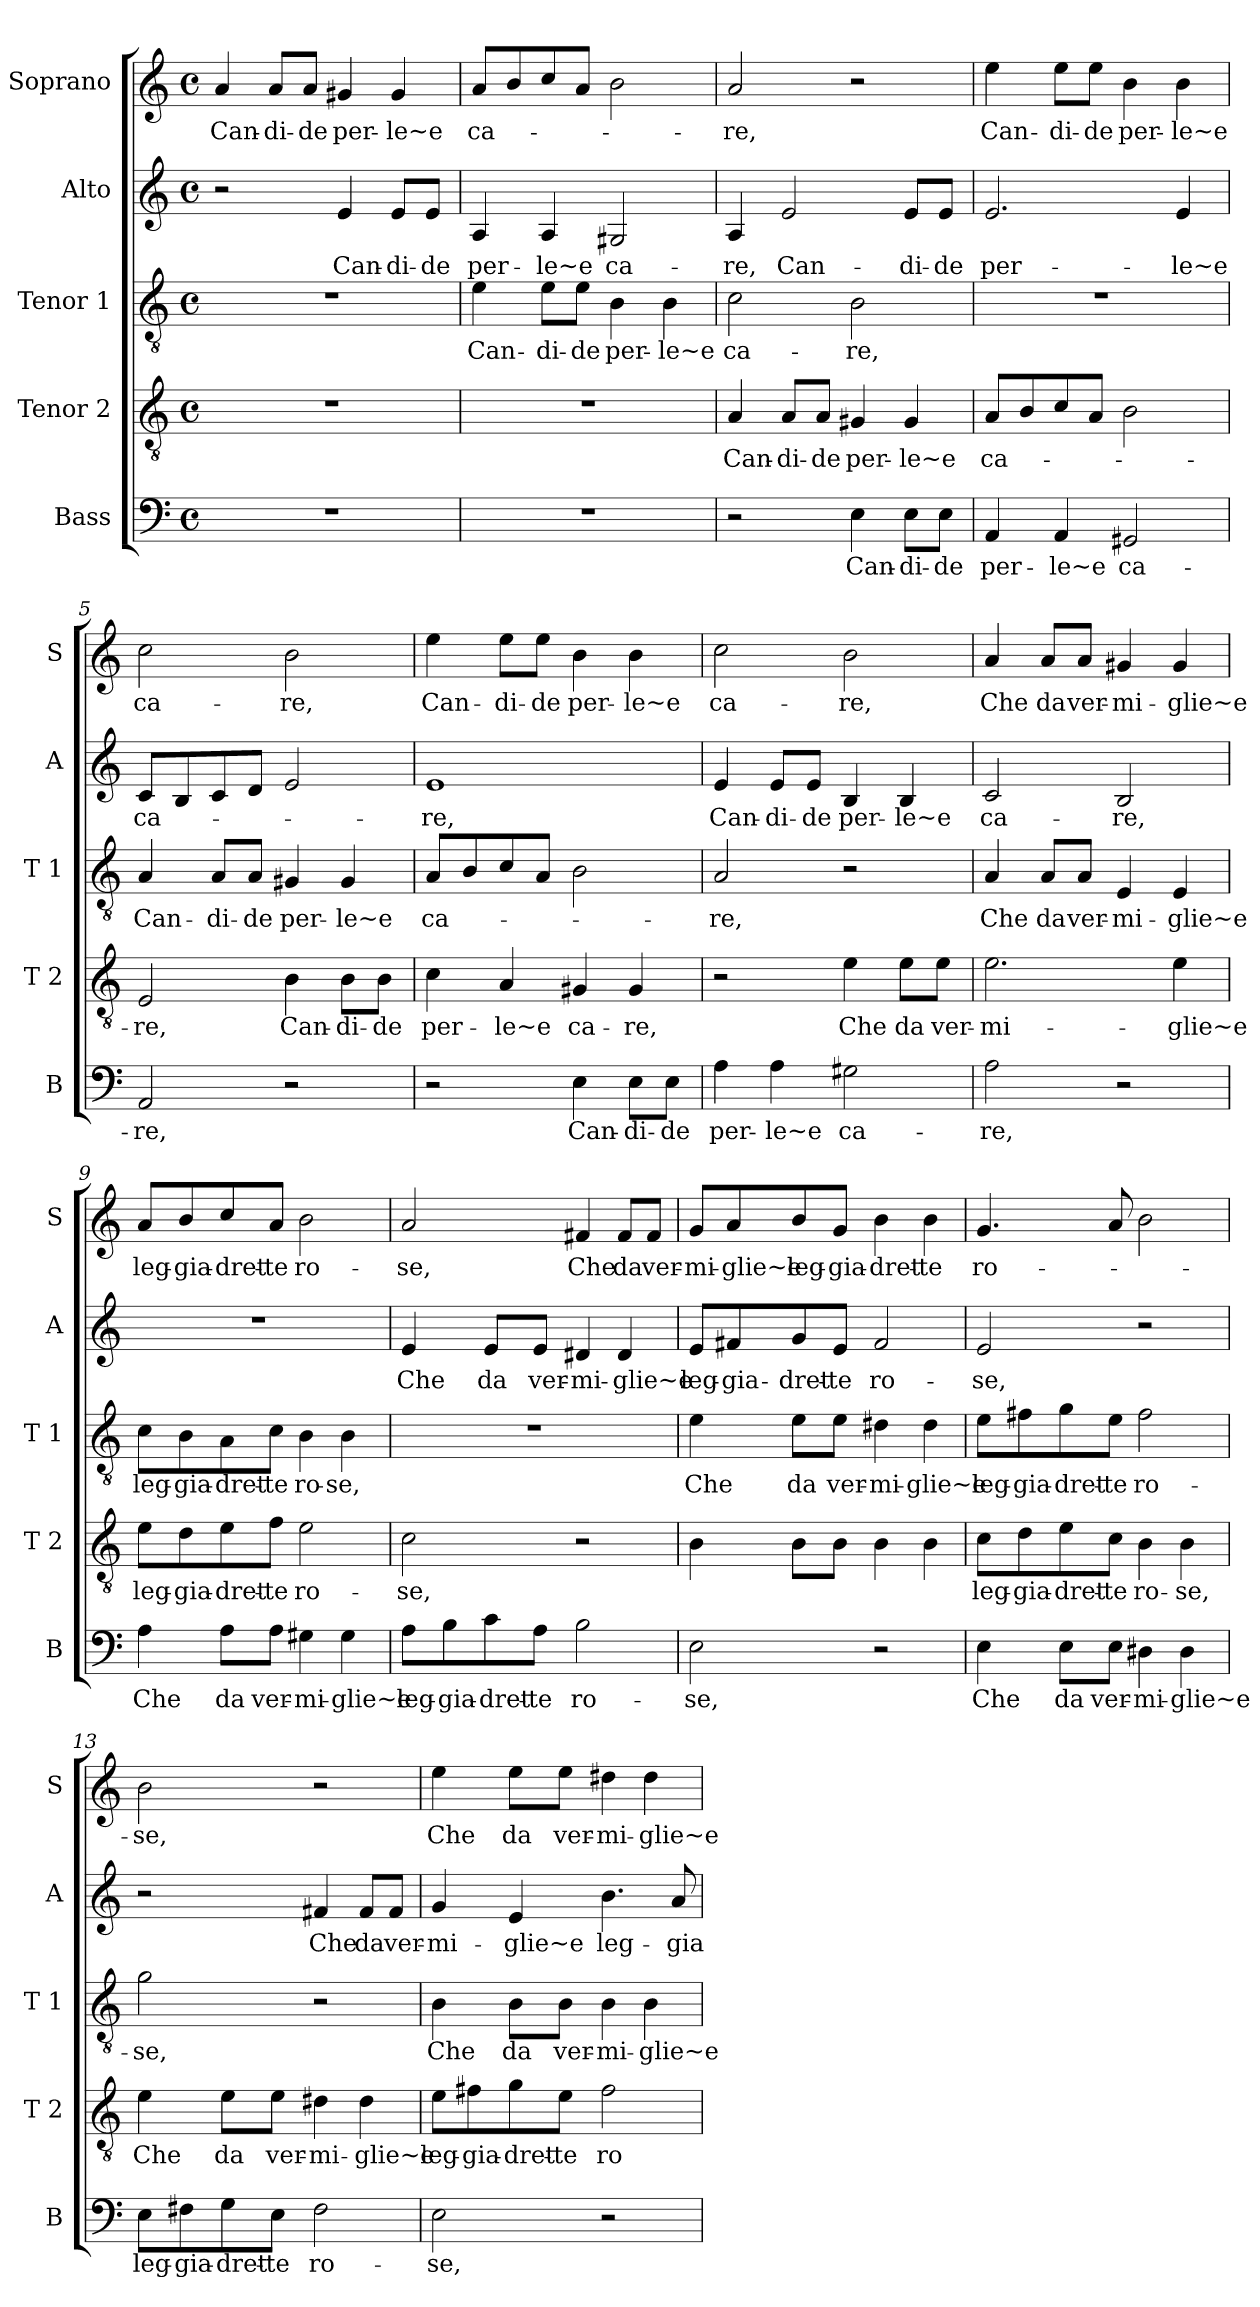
**kern	**text	**kern	**text	**kern	**text	**kern	**text	**kern	**text
*part5	*part5	*part4	*part4	*part3	*part3	*part2	*part2	*part1	*part1
*staff5	*staff5	*staff4	*staff4	*staff3	*staff3	*staff2	*staff2	*staff1	*staff1
*I"Bass	*	*I"Tenor 2	*	*I"Tenor 1	*	*I"Alto	*	*I"Soprano	*
*I'B	*	*I'T 2	*	*I'T 1	*	*I'A	*	*I'S	*
*clefF4	*	*clefGv2	*	*clefGv2	*	*clefG2	*	*clefG2	*
*k[]	*	*k[]	*	*k[]	*	*k[]	*	*k[]	*
*C:	*	*C:	*	*C:	*	*C:	*	*C:	*
*M4/4	*	*M4/4	*	*M4/4	*	*M4/4	*	*M4/4	*
*met(c)	*	*met(c)	*	*met(c)	*	*met(c)	*	*met(c)	*
=1	=1	=1	=1	=1	=1	=1	=1	=1	=1
!	!	!	!	!	!	!	!	!	!LO:LY:b
1r	.	1r	.	1r	.	2r	.	4a/	Can-
!	!	!	!	!	!	!	!	!	!LO:LY:b
.	.	.	.	.	.	.	.	8a/L	-di-
!	!	!	!	!	!	!	!	!	!LO:LY:b
.	.	.	.	.	.	.	.	8a/J	-de
!	!	!	!	!	!	!	!LO:LY:b	!	!LO:LY:b
.	.	.	.	.	.	4e/	Can-	4g#X/	per-
!	!	!	!	!	!	!	!LO:LY:b	!	!LO:LY:b
.	.	.	.	.	.	8e/L	-di-	4g#/	-le~e
!	!	!	!	!	!	!	!LO:LY:b	!	!
.	.	.	.	.	.	8e/J	-de	.	.
=2	=2	=2	=2	=2	=2	=2	=2	=2	=2
!	!	!	!	!	!LO:LY:b	!	!LO:LY:b	!	!LO:LY:b
1r	.	1r	.	4e\	Can-	4A/	per-	8a/L	ca-
.	.	.	.	.	.	.	.	8b/	.
!	!	!	!	!	!LO:LY:b	!	!LO:LY:b	!	!
.	.	.	.	8e\L	-di-	4A/	-le~e	8cc/	.
!	!	!	!	!	!LO:LY:b	!	!	!	!
.	.	.	.	8e\J	-de	.	.	8a/J	.
!	!	!	!	!	!LO:LY:b	!	!LO:LY:b	!	!
.	.	.	.	4B\	per-	2G#X/	ca-	2b\	.
!	!	!	!	!	!LO:LY:b	!	!	!	!
.	.	.	.	4B\	-le~e	.	.	.	.
=3	=3	=3	=3	=3	=3	=3	=3	=3	=3
!	!	!	!LO:LY:b	!	!LO:LY:b	!	!LO:LY:b	!	!LO:LY:b
2r	.	4A/	Can-	2c\	ca-	4A/	-re,	2a/	-re,
!	!	!	!LO:LY:b	!	!	!	!LO:LY:b	!	!
.	.	8A/L	-di-	.	.	2e/	Can-	.	.
!	!	!	!LO:LY:b	!	!	!	!	!	!
.	.	8A/J	-de	.	.	.	.	.	.
!	!LO:LY:b	!	!LO:LY:b	!	!LO:LY:b	!	!	!	!
4E\	Can-	4G#X/	per-	2B\	-re,	.	.	2r	.
!	!LO:LY:b	!	!LO:LY:b	!	!	!	!LO:LY:b	!	!
8E\L	-di-	4G#/	-le~e	.	.	8e/L	-di-	.	.
!	!LO:LY:b	!	!	!	!	!	!LO:LY:b	!	!
8E\J	-de	.	.	.	.	8e/J	-de	.	.
=4	=4	=4	=4	=4	=4	=4	=4	=4	=4
!	!LO:LY:b	!	!LO:LY:b	!	!	!	!LO:LY:b	!	!LO:LY:b
4AA/	per-	8A/L	ca-	1r	.	2.e/	per-	4ee\	Can-
.	.	8B/	.	.	.	.	.	.	.
!	!LO:LY:b	!	!	!	!	!	!	!	!LO:LY:b
4AA/	-le~e	8c/	.	.	.	.	.	8ee\L	-di-
!	!	!	!	!	!	!	!	!	!LO:LY:b
.	.	8A/J	.	.	.	.	.	8ee\J	-de
!	!LO:LY:b	!	!	!	!	!	!	!	!LO:LY:b
2GG#X/	ca-	2B\	.	.	.	.	.	4b\	per-
!	!	!	!	!	!	!	!LO:LY:b	!	!LO:LY:b
.	.	.	.	.	.	4e/	-le~e	4b\	-le~e
=5	=5	=5	=5	=5	=5	=5	=5	=5	=5
!	!LO:LY:b	!	!LO:LY:b	!	!LO:LY:b	!	!LO:LY:b	!	!LO:LY:b
2AA/	-re,	2E/	-re,	4A/	Can-	8c/L	ca-	2cc\	ca-
.	.	.	.	.	.	8B/	.	.	.
!	!	!	!	!	!LO:LY:b	!	!	!	!
.	.	.	.	8A/L	-di-	8c/	.	.	.
!	!	!	!	!	!LO:LY:b	!	!	!	!
.	.	.	.	8A/J	-de	8d/J	.	.	.
!	!	!	!LO:LY:b	!	!LO:LY:b	!	!	!	!LO:LY:b
2r	.	4B\	Can-	4G#X/	per-	2e/	.	2b\	-re,
!	!	!	!LO:LY:b	!	!LO:LY:b	!	!	!	!
.	.	8B\L	-di-	4G#/	-le~e	.	.	.	.
!	!	!	!LO:LY:b	!	!	!	!	!	!
.	.	8B\J	-de	.	.	.	.	.	.
!!LO:LB:g=z
=6	=6	=6	=6	=6	=6	=6	=6	=6	=6
!	!	!	!LO:LY:b	!	!LO:LY:b	!	!LO:LY:b	!	!LO:LY:b
2r	.	4c\	per-	8A/L	ca-	1e	-re,	4ee\	Can-
.	.	.	.	8B/	.	.	.	.	.
!	!	!	!LO:LY:b	!	!	!	!	!	!LO:LY:b
.	.	4A/	-le~e	8c/	.	.	.	8ee\L	-di-
!	!	!	!	!	!	!	!	!	!LO:LY:b
.	.	.	.	8A/J	.	.	.	8ee\J	-de
!	!LO:LY:b	!	!LO:LY:b	!	!	!	!	!	!LO:LY:b
4E\	Can-	4G#X/	ca-	2B\	.	.	.	4b\	per-
!	!LO:LY:b	!	!LO:LY:b	!	!	!	!	!	!LO:LY:b
8E\L	-di-	4G#/	-re,	.	.	.	.	4b\	-le~e
!	!LO:LY:b	!	!	!	!	!	!	!	!
8E\J	-de	.	.	.	.	.	.	.	.
=7	=7	=7	=7	=7	=7	=7	=7	=7	=7
!	!LO:LY:b	!	!	!	!LO:LY:b	!	!LO:LY:b	!	!LO:LY:b
4A\	per-	2r	.	2A/	-re,	4e/	Can-	2cc\	ca-
!	!LO:LY:b	!	!	!	!	!	!LO:LY:b	!	!
4A\	-le~e	.	.	.	.	8e/L	-di-	.	.
!	!	!	!	!	!	!	!LO:LY:b	!	!
.	.	.	.	.	.	8e/J	-de	.	.
!	!LO:LY:b	!	!LO:LY:b	!	!	!	!LO:LY:b	!	!LO:LY:b
2G#X\	ca-	4e\	Che	2r	.	4B/	per-	2b\	-re,
!	!	!	!LO:LY:b	!	!	!	!LO:LY:b	!	!
.	.	8e\L	da	.	.	4B/	-le~e	.	.
!	!	!	!LO:LY:b	!	!	!	!	!	!
.	.	8e\J	ver-	.	.	.	.	.	.
=8	=8	=8	=8	=8	=8	=8	=8	=8	=8
!	!LO:LY:b	!	!LO:LY:b	!	!LO:LY:b	!	!LO:LY:b	!	!LO:LY:b
2A\	-re,	2.e\	-mi-	4A/	Che	2c/	ca-	4a/	Che
!	!	!	!	!	!LO:LY:b	!	!	!	!LO:LY:b
.	.	.	.	8A/L	da	.	.	8a/L	da
!	!	!	!	!	!LO:LY:b	!	!	!	!LO:LY:b
.	.	.	.	8A/J	ver-	.	.	8a/J	ver-
!	!	!	!	!	!LO:LY:b	!	!LO:LY:b	!	!LO:LY:b
2r	.	.	.	4E/	-mi-	2B/	-re,	4g#X/	-mi-
!	!	!	!LO:LY:b	!	!LO:LY:b	!	!	!	!LO:LY:b
.	.	4e\	-glie~e	4E/	-glie~e	.	.	4g#/	-glie~e
=9	=9	=9	=9	=9	=9	=9	=9	=9	=9
!	!LO:LY:b	!	!LO:LY:b	!	!LO:LY:b	!	!	!	!LO:LY:b
4A\	Che	8e\L	leg-	8c\L	leg-	1r	.	8a/L	leg-
!	!	!	!LO:LY:b	!	!LO:LY:b	!	!	!	!LO:LY:b
.	.	8d\	-gia-	8B\	-gia-	.	.	8b/	-gia-
!	!LO:LY:b	!	!LO:LY:b	!	!LO:LY:b	!	!	!	!LO:LY:b
8A\L	da	8e\	-dret-	8A\	-dret-	.	.	8cc/	-dret-
!	!LO:LY:b	!	!LO:LY:b	!	!LO:LY:b	!	!	!	!LO:LY:b
8A\J	ver-	8f\J	-te	8c\J	-te	.	.	8a/J	-te
!	!LO:LY:b	!	!LO:LY:b	!	!LO:LY:b	!	!	!	!LO:LY:b
4G#X\	-mi-	2e\	ro-	4B\	ro-	.	.	2b\	ro-
!	!LO:LY:b	!	!	!	!LO:LY:b	!	!	!	!
4G#\	-glie~e	.	.	4B\	-se,	.	.	.	.
=10	=10	=10	=10	=10	=10	=10	=10	=10	=10
!	!LO:LY:b	!	!LO:LY:b	!	!	!	!LO:LY:b	!	!LO:LY:b
8A\L	leg-	2c\	-se,	1r	.	4e/	Che	2a/	-se,
!	!LO:LY:b	!	!	!	!	!	!	!	!
8B\	-gia-	.	.	.	.	.	.	.	.
!	!LO:LY:b	!	!	!	!	!	!LO:LY:b	!	!
8c\	-dret-	.	.	.	.	8e/L	da	.	.
!	!LO:LY:b	!	!	!	!	!	!LO:LY:b	!	!
8A\J	-te	.	.	.	.	8e/J	ver-	.	.
!	!LO:LY:b	!	!	!	!	!	!LO:LY:b	!	!LO:LY:b
2B\	ro-	2r	.	.	.	4d#X/	-mi-	4f#X/	Che
!	!	!	!	!	!	!	!LO:LY:b	!	!LO:LY:b
.	.	.	.	.	.	4d#/	-glie~e	8f#/L	da
!	!	!	!	!	!	!	!	!	!LO:LY:b
.	.	.	.	.	.	.	.	8f#/J	ver-
!!LO:LB:g=z
=11	=11	=11	=11	=11	=11	=11	=11	=11	=11
!	!LO:LY:b	!	!	!	!LO:LY:b	!	!LO:LY:b	!	!LO:LY:b
2E\	-se,	4B\	.	4e\	Che	8e/L	leg-	8g/L	-mi-
!	!	!	!	!	!	!	!LO:LY:b	!	!LO:LY:b
.	.	.	.	.	.	8f#X/	-gia-	8a/	-glie~e
!	!	!	!	!	!LO:LY:b	!	!LO:LY:b	!	!LO:LY:b
.	.	8B\L	.	8e\L	da	8g/	-dret-	8b/	leg-
!	!	!	!	!	!LO:LY:b	!	!LO:LY:b	!	!LO:LY:b
.	.	8B\J	.	8e\J	ver-	8e/J	-te	8g/J	-gia-
!	!	!	!	!	!LO:LY:b	!	!LO:LY:b	!	!LO:LY:b
2r	.	4B\	.	4d#X\	-mi-	2f#/	ro-	4b\	-dret-
!	!	!	!	!	!LO:LY:b	!	!	!	!LO:LY:b
.	.	4B\	.	4d#\	-glie~e	.	.	4b\	-te
=12	=12	=12	=12	=12	=12	=12	=12	=12	=12
!	!LO:LY:b	!	!LO:LY:b	!	!LO:LY:b	!	!LO:LY:b	!	!LO:LY:b
4E\	Che	8c\L	leg-	8e\L	leg-	2e/	-se,	4.g/	ro-
!	!	!	!LO:LY:b	!	!LO:LY:b	!	!	!	!
.	.	8d\	-gia-	8f#X\	-gia-	.	.	.	.
!	!LO:LY:b	!	!LO:LY:b	!	!LO:LY:b	!	!	!	!
8E\L	da	8e\	-dret-	8g\	-dret-	.	.	.	.
!	!LO:LY:b	!	!LO:LY:b	!	!LO:LY:b	!	!	!	!
8E\J	ver-	8c\J	-te	8e\J	-te	.	.	8a/	.
!	!LO:LY:b	!	!LO:LY:b	!	!LO:LY:b	!	!	!	!
4D#X\	-mi-	4B\	ro-	2f#\	ro-	2r	.	2b\	.
!	!LO:LY:b	!	!LO:LY:b	!	!	!	!	!	!
4D#\	-glie~e	4B\	-se,	.	.	.	.	.	.
=13	=13	=13	=13	=13	=13	=13	=13	=13	=13
!	!LO:LY:b	!	!LO:LY:b	!	!LO:LY:b	!	!	!	!LO:LY:b
8E\L	leg-	4e\	Che	2g\	-se,	2r	.	2b\	-se,
!	!LO:LY:b	!	!	!	!	!	!	!	!
8F#X\	-gia-	.	.	.	.	.	.	.	.
!	!LO:LY:b	!	!LO:LY:b	!	!	!	!	!	!
8G\	-dret-	8e\L	da	.	.	.	.	.	.
!	!LO:LY:b	!	!LO:LY:b	!	!	!	!	!	!
8E\J	-te	8e\J	ver-	.	.	.	.	.	.
!	!LO:LY:b	!	!LO:LY:b	!	!	!	!LO:LY:b	!	!
2F#\	ro-	4d#X\	-mi-	2r	.	4f#X/	Che	2r	.
!	!	!	!LO:LY:b	!	!	!	!LO:LY:b	!	!
.	.	4d#\	-glie~e	.	.	8f#/L	da	.	.
!	!	!	!	!	!	!	!LO:LY:b	!	!
.	.	.	.	.	.	8f#/J	ver-	.	.
=14	=14	=14	=14	=14	=14	=14	=14	=14	=14
!	!LO:LY:b	!	!LO:LY:b	!	!LO:LY:b	!	!LO:LY:b	!	!LO:LY:b
2E\	-se,	8e\L	leg-	4B\	Che	4g/	-mi-	4ee\	Che
!	!	!	!LO:LY:b	!	!	!	!	!	!
.	.	8f#X\	-gia-	.	.	.	.	.	.
!	!	!	!LO:LY:b	!	!LO:LY:b	!	!LO:LY:b	!	!LO:LY:b
.	.	8g\	-dret-	8B\L	da	4e/	-glie~e	8ee\L	da
!	!	!	!LO:LY:b	!	!LO:LY:b	!	!	!	!LO:LY:b
.	.	8e\J	-te	8B\J	ver-	.	.	8ee\J	ver-
!	!	!	!LO:LY:b	!	!LO:LY:b	!	!LO:LY:b	!	!LO:LY:b
2r	.	2f#\	ro-	4B\	-mi-	4.b\	leg-	4dd#X\	-mi-
!	!	!	!	!	!LO:LY:b	!	!	!	!LO:LY:b
.	.	.	.	4B\	-glie~e	.	.	4dd#\	-glie~e
!	!	!	!	!	!	!	!LO:LY:b	!	!
.	.	.	.	.	.	8a/	-gia-	.	.
=	=	=	=	=	=	=	=	=	=
*-	*-	*-	*-	*-	*-	*-	*-	*-	*-
